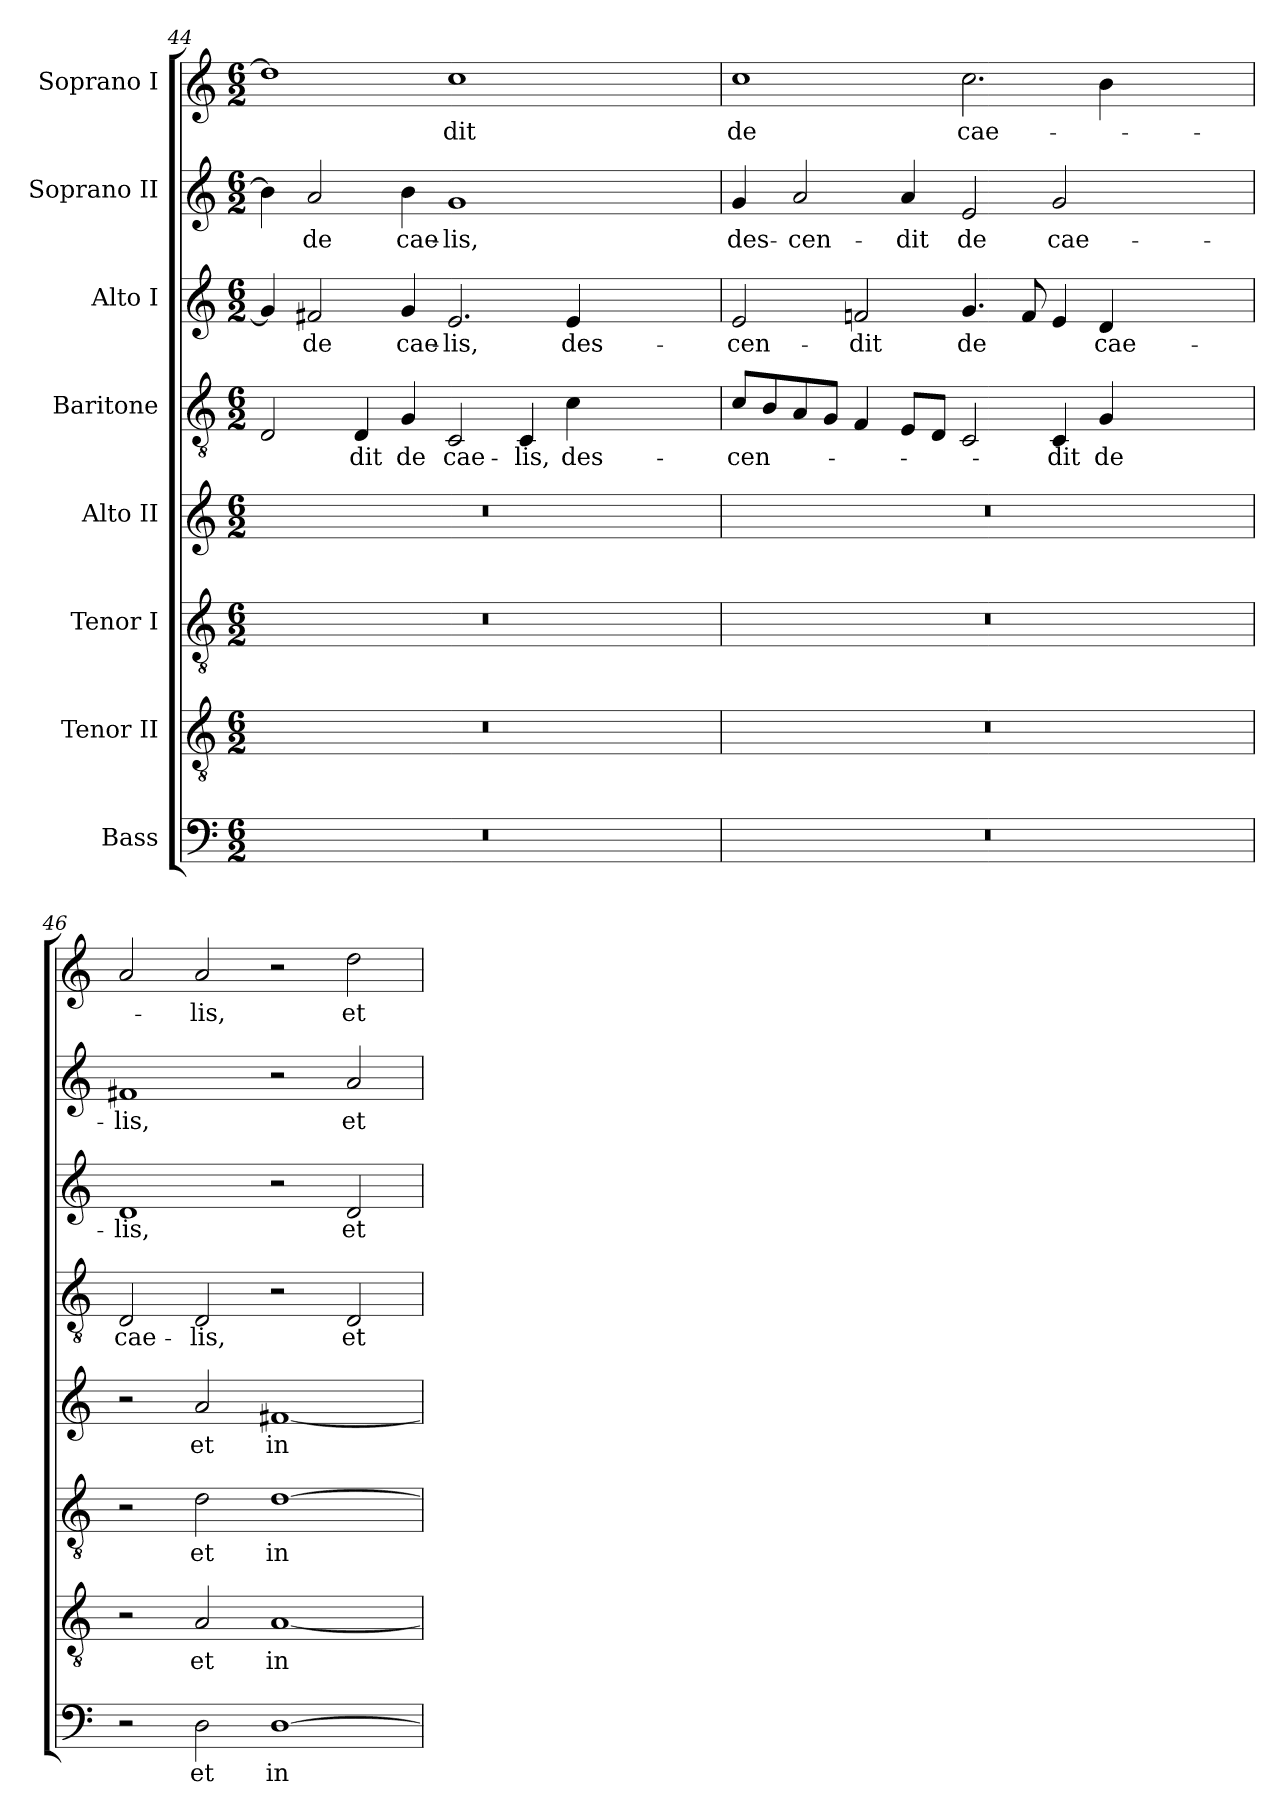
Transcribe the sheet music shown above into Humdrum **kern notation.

**kern	**text	**kern	**text	**kern	**text	**kern	**text	**kern	**text	**kern	**text	**kern	**text	**kern	**text
*part8	*part8	*part7	*part7	*part6	*part6	*part5	*part5	*part4	*part4	*part3	*part3	*part2	*part2	*part1	*part1
*staff8	*staff8	*staff7	*staff7	*staff6	*staff6	*staff5	*staff5	*staff4	*staff4	*staff3	*staff3	*staff2	*staff2	*staff1	*staff1
*I"Bass	*	*I"Tenor II	*	*I"Tenor I	*	*I"Alto II	*	*I"Baritone	*	*I"Alto I	*	*I"Soprano II	*	*I"Soprano I	*
*clefF4	*	*clefGv2	*	*clefGv2	*	*clefG2	*	*clefGv2	*	*clefG2	*	*clefG2	*	*clefG2	*
*ITrd7c12	*	*ITrd7c12	*	*ITrd7c12	*	*	*	*ITrd7c12	*	*	*	*	*	*	*
*k[]	*	*k[]	*	*k[]	*	*k[]	*	*k[]	*	*k[]	*	*k[]	*	*k[]	*
*C:	*	*C:	*	*C:	*	*C:	*	*C:	*	*C:	*	*C:	*	*C:	*
*M6/2	*	*M6/2	*	*M6/2	*	*M6/2	*	*M6/2	*	*M6/2	*	*M6/2	*	*M6/2	*
=44	=44	=44	=44	=44	=44	=44	=44	=44	=44	=44	=44	=44	=44	=44	=44
!LO:N:vis=1	!	!LO:N:vis=1	!	!LO:N:vis=1	!	!LO:N:vis=1	!	!	!	!	!	!	!	!	!
0.r	.	0.r	.	0.r	.	0.r	.	2DDi/	.	4gi/]	.	4bi\]	.	1ddi]	.
!	!	!	!	!	!	!	!	!	!	!	!LO:LY:b:color=#000000	!	!	!	!
!	!	!	!	!	!	!	!	!	!	!	!	!	!LO:LY:b:color=#000000	!	!
.	.	.	.	.	.	.	.	.	.	2f#Xi/	de	2ai/	de	.	.
!	!	!	!	!	!	!	!	!	!LO:LY:b:color=#000000	!	!	!	!	!	!
.	.	.	.	.	.	.	.	4DDi/	-dit	.	.	.	.	.	.
!	!	!	!	!	!	!	!	!	!LO:LY:b:color=#000000	!	!	!	!	!	!
!	!	!	!	!	!	!	!	!	!	!	!LO:LY:b:color=#000000	!	!	!	!
!	!	!	!	!	!	!	!	!	!	!	!	!	!LO:LY:b:color=#000000	!	!
.	.	.	.	.	.	.	.	4GGi/	de	4gi/	cae-	4bi\	cae-	.	.
!	!	!	!	!	!	!	!	!	!LO:LY:b:color=#000000	!	!	!	!	!	!
!	!	!	!	!	!	!	!	!	!	!	!LO:LY:b:color=#000000	!	!	!	!
!	!	!	!	!	!	!	!	!	!	!	!	!	!LO:LY:b:color=#000000	!	!
!	!	!	!	!	!	!	!	!	!	!	!	!	!	!	!LO:LY:b:color=#000000
.	.	.	.	.	.	.	.	2CCi/	cae-	2.ei/	-lis,	1gi	-lis,	1cci	-dit
!	!	!	!	!	!	!	!	!	!LO:LY:b:color=#000000	!	!	!	!	!	!
.	.	.	.	.	.	.	.	4CCi/	-lis,	.	.	.	.	.	.
!	!	!	!	!	!	!	!	!	!LO:LY:b:color=#000000	!	!	!	!	!	!
!	!	!	!	!	!	!	!	!	!	!	!LO:LY:b:color=#000000	!	!	!	!
.	.	.	.	.	.	.	.	4Ci\	des-	4ei/	des-	.	.	.	.
.	.	.	.	.	.	.	.	1ryy	.	1ryy	.	1ryy	.	1ryy	.
!!LO:LB:g=z
=45	=45	=45	=45	=45	=45	=45	=45	=45	=45	=45	=45	=45	=45	=45	=45
!LO:N:vis=1	!	!LO:N:vis=1	!	!LO:N:vis=1	!	!LO:N:vis=1	!	!	!	!	!	!	!	!	!
!	!	!	!	!	!	!	!	!	!LO:LY:b:color=#000000	!	!	!	!	!	!
!	!	!	!	!	!	!	!	!	!	!	!LO:LY:b:color=#000000	!	!	!	!
!	!	!	!	!	!	!	!	!	!	!	!	!	!LO:LY:b:color=#000000	!	!
!	!	!	!	!	!	!	!	!	!	!	!	!	!	!	!LO:LY:b:color=#000000
0.r	.	0.r	.	0.r	.	0.r	.	8Ci/L	-cen-	2ei/	-cen-	4gi/	des-	1cci	de
.	.	.	.	.	.	.	.	8BBi/	.	.	.	.	.	.	.
!	!	!	!	!	!	!	!	!	!	!	!	!	!LO:LY:b:color=#000000	!	!
.	.	.	.	.	.	.	.	8AAi/	.	.	.	2ai/	-cen-	.	.
.	.	.	.	.	.	.	.	8GGi/J	.	.	.	.	.	.	.
!	!	!	!	!	!	!	!	!	!	!	!LO:LY:b:color=#000000	!	!	!	!
.	.	.	.	.	.	.	.	4FFi/	.	2fni/	-dit	.	.	.	.
!	!	!	!	!	!	!	!	!	!	!	!	!	!LO:LY:b:color=#000000	!	!
.	.	.	.	.	.	.	.	8EEi/L	.	.	.	4ai/	-dit	.	.
.	.	.	.	.	.	.	.	8DDi/J	.	.	.	.	.	.	.
!	!	!	!	!	!	!	!	!	!	!	!LO:LY:b:color=#000000	!	!	!	!
!	!	!	!	!	!	!	!	!	!	!	!	!	!LO:LY:b:color=#000000	!	!
!	!	!	!	!	!	!	!	!	!	!	!	!	!	!	!LO:LY:b:color=#000000
.	.	.	.	.	.	.	.	2CCi/	.	4.gi/	de	2ei/	de	2.cci\	cae-
.	.	.	.	.	.	.	.	.	.	8fi/	.	.	.	.	.
!	!	!	!	!	!	!	!	!	!LO:LY:b:color=#000000	!	!	!	!	!	!
!	!	!	!	!	!	!	!	!	!	!	!	!	!LO:LY:b:color=#000000	!	!
.	.	.	.	.	.	.	.	4CCi/	-dit	4ei/	.	2gi/	cae-	.	.
!	!	!	!	!	!	!	!	!	!LO:LY:b:color=#000000	!	!	!	!	!	!
!	!	!	!	!	!	!	!	!	!	!	!LO:LY:b:color=#000000	!	!	!	!
.	.	.	.	.	.	.	.	4GGi/	de	4di/	cae-	.	.	4bi\	.
.	.	.	.	.	.	.	.	1ryy	.	1ryy	.	1ryy	.	1ryy	.
=46	=46	=46	=46	=46	=46	=46	=46	=46	=46	=46	=46	=46	=46	=46	=46
!	!	!	!	!	!	!	!	!	!LO:LY:b:color=#000000	!	!	!	!	!	!
!	!	!	!	!	!	!	!	!	!	!	!LO:LY:b:color=#000000	!	!	!	!
!	!	!	!	!	!	!	!	!	!	!	!	!	!LO:LY:b:color=#000000	!	!
2r	.	2r	.	2r	.	2r	.	2DDi/	cae-	1di	-lis,	1f#Xi	-lis,	2ai/	.
!	!LO:LY:b:color=#000000	!	!	!	!	!	!	!	!	!	!	!	!	!	!
!	!	!	!LO:LY:b:color=#000000	!	!	!	!	!	!	!	!	!	!	!	!
!	!	!	!	!	!LO:LY:b:color=#000000	!	!	!	!	!	!	!	!	!	!
!	!	!	!	!	!	!	!LO:LY:b:color=#000000	!	!	!	!	!	!	!	!
!	!	!	!	!	!	!	!	!	!LO:LY:b:color=#000000	!	!	!	!	!	!
!	!	!	!	!	!	!	!	!	!	!	!	!	!	!	!LO:LY:b:color=#000000
2DDi\	et	2AAi/	et	2Di\	et	2ai/	et	2DDi/	-lis,	.	.	.	.	2ai/	-lis,
!	!LO:LY:b:color=#000000	!	!	!	!	!	!	!	!	!	!	!	!	!	!
!	!	!	!LO:LY:b:color=#000000	!	!	!	!	!	!	!	!	!	!	!	!
!	!	!	!	!	!LO:LY:b:color=#000000	!	!	!	!	!	!	!	!	!	!
!	!	!	!	!	!	!	!LO:LY:b:color=#000000	!	!	!	!	!	!	!	!
[>1DDi	in-	[<1AAi	in-	[>1Di	in-	[<1f#Xi	in-	2r	.	2r	.	2r	.	2r	.
!	!	!	!	!	!	!	!	!	!LO:LY:b:color=#000000	!	!	!	!	!	!
!	!	!	!	!	!	!	!	!	!	!	!LO:LY:b:color=#000000	!	!	!	!
!	!	!	!	!	!	!	!	!	!	!	!	!	!LO:LY:b:color=#000000	!	!
!	!	!	!	!	!	!	!	!	!	!	!	!	!	!	!LO:LY:b:color=#000000
.	.	.	.	.	.	.	.	2DDi/	et	2di/	et	2ai/	et	2ddi\	et
=	=	=	=	=	=	=	=	=	=	=	=	=	=	=	=
*-	*-	*-	*-	*-	*-	*-	*-	*-	*-	*-	*-	*-	*-	*-	*-
